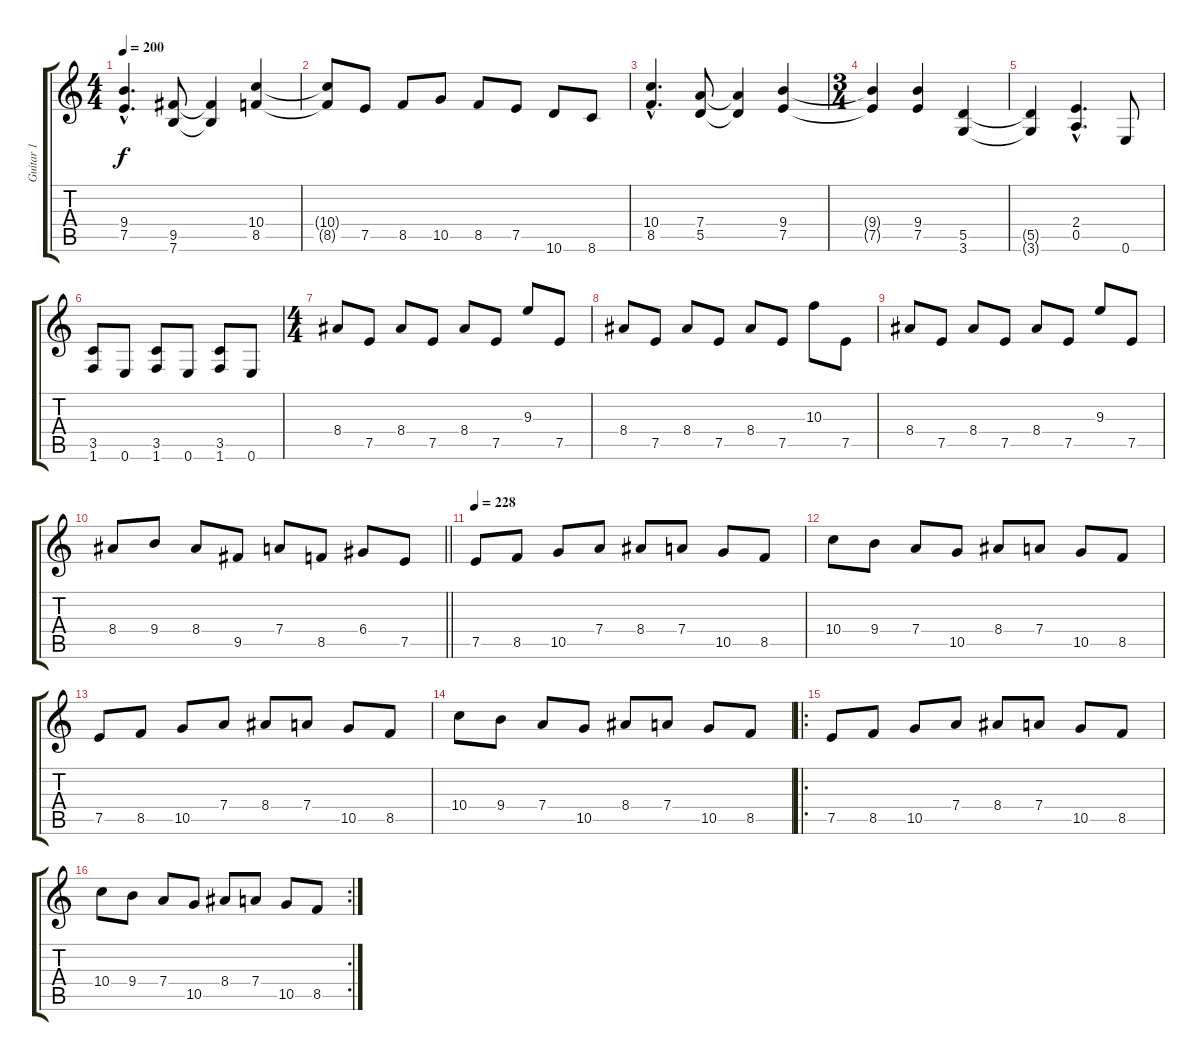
\track ("Guitar 1" "Guitar 1") {instrument distortionguitar}
\staff {score tabs}
\tuning (E4 B3 G3 D3 A2 E2) {hide}
\ts (4 4)
\tempo 200
\clef g2
\ks c
(9.4{hac} 7.5{hac}).4{d dy f} (9.5 7.6).8 (9.5{t} 7.6{t}).4 (10.4 8.5).4 |
(10.4{t} 8.5{t}).8 7.5.8 8.5.8 10.5.8 8.5.8 7.5.8 10.6.8 8.6.8 |
(10.4{hac} 8.5{hac}).4{d} (7.4 5.5).8 (7.4{t} 5.5{t}).4 (9.4 7.5).4 |
\ts (3 4)
(9.4{t} 7.5{t}).4 (9.4 7.5).4 (5.5 3.6).4 |
(5.5{t} 3.6{t}).4 (2.4{hac} 0.5{hac}).4{d} 0.6.8 |
(3.5 1.6).8 0.6.8 (3.5 1.6).8 0.6.8 (3.5 1.6).8 0.6.8 |
\ts (4 4)
8.4.8 7.5.8 8.4.8 7.5.8 8.4.8 7.5.8 9.3.8 7.5.8 |
8.4.8 7.5.8 8.4.8 7.5.8 8.4.8 7.5.8 10.3.8 7.5.8 |
8.4.8 7.5.8 8.4.8 7.5.8 8.4.8 7.5.8 9.3.8 7.5.8 |
\barLineRight lightlight
8.4.8 9.4.8 8.4.8 9.5.8 7.4.8 8.5.8 6.4.8 7.5.8 |
\tempo 228
7.5.8 8.5.8 10.5.8 7.4.8 8.4.8 7.4.8 10.5.8 8.5.8 |
10.4.8 9.4.8 7.4.8 10.5.8 8.4.8 7.4.8 10.5.8 8.5.8 |
7.5.8 8.5.8 10.5.8 7.4.8 8.4.8 7.4.8 10.5.8 8.5.8 |
10.4.8 9.4.8 7.4.8 10.5.8 8.4.8 7.4.8 10.5.8 8.5.8 |
\ro
7.5.8 8.5.8 10.5.8 7.4.8 8.4.8 7.4.8 10.5.8 8.5.8 |
\rc 2
10.4.8 9.4.8 7.4.8 10.5.8 8.4.8 7.4.8 10.5.8 8.5.8
